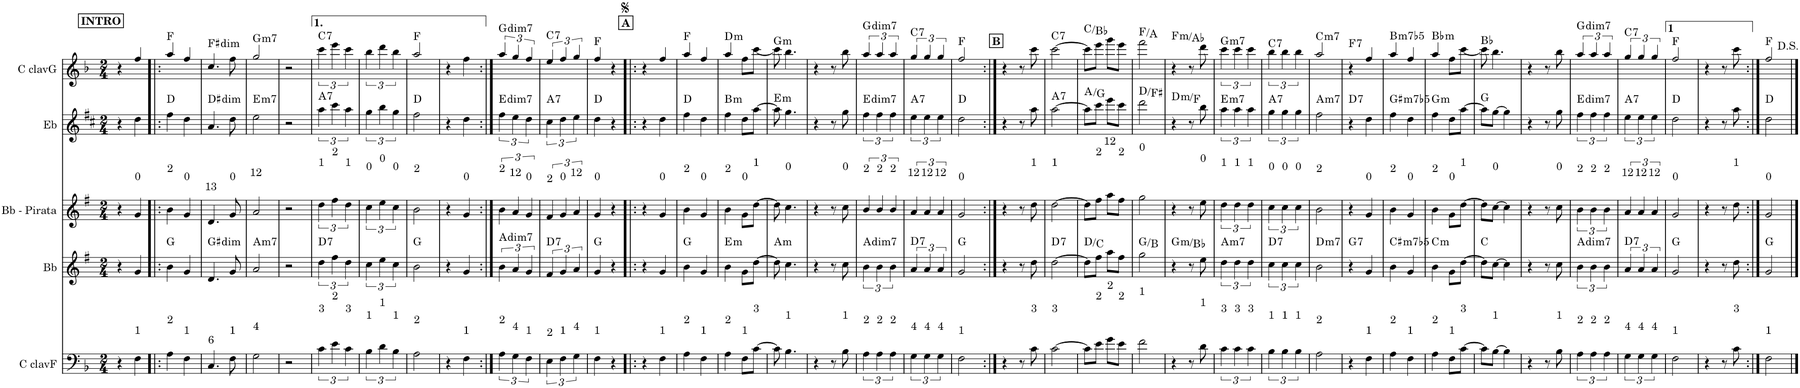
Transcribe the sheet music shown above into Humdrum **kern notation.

**kern	**kern	**harte	**kern	**kern	**harte	**kern	**harte
*part5	*part4	*part4	*part3	*part2	*part2	*part1	*part1
*staff5	*staff4	*	*staff3	*staff2	*	*staff1	*
*I"C clavF	*I"Bb	*	*I"Bb - Pirata	*I"Eb	*	*I"C clavG	*
*clefF4	*clefG2	*	*clefG2	*clefG2	*	*clefG2	*
*	*Trd1c2	*	*Trd1c2	*Trd5c9	*	*	*
*k[b-]	*k[f#]	*	*k[f#]	*k[f#c#]	*	*k[b-]	*
*F:	*G:	*	*G:	*D:	*	*F:	*
*M2/4	*M2/4	*	*M2/4	*M2/4	*	*M2/4	*
!!LO:REH:place=s1:a:B:cj:t=INTRO
=1	=1	=1	=1	=1	=1	=1	=1
4r	4r	.	4r	4r	.	4r	.
4F\	4g/	.	4g/	4dd\	.	4ff/	.
=2!|:	=2!|:	=2!|:	=2!|:	=2!|:	=2!|:	=2!|:	=2!|:
4A\	4b\	G:maj	4b\	4ff#\	D:maj	4aa/	F:maj
4F\	4g/	.	4g/	4dd\	.	4ff/	.
=3	=3	=3	=3	=3	=3	=3	=3
!	!	!LO:H:kt=dim	!	!	!LO:H:kt=dim	!	!LO:H:kt=dim
4.C/	4.d/	G#:dim	4.d/	4.a/	D#:dim	4.cc/	F#:dim
8F\	8g/	.	8g/	8dd\	.	8ff\	.
=4	=4	=4	=4	=4	=4	=4	=4
!	!	!LO:H:kt=m7	!	!	!LO:H:kt=m7	!	!LO:H:kt=m7
2G\	2a/	A:min7	2a/	2ee\	E:min7	2gg/	G:min7
=5	=5	=5	=5	=5	=5	=5	=5
2r	2r	.	2r	2r	.	2r	.
=6	=6	=6	=6	=6	=6	=6	=6
!	!	!LO:H:kt=7	!	!	!LO:H:kt=7	!	!LO:H:kt=7
6c\	6dd\	D:7	6dd\	6aa\	A:7	6ccc\	C:7
6e\	6ff#\	.	6ff#\	6ccc#\	.	6eee\	.
6c\	6dd\	.	6dd\	6aa\	.	6ccc\	.
=7	=7	=7	=7	=7	=7	=7	=7
6B-\	6cc\	.	6cc\	6gg\	.	6bb-\	.
6d\	6ee\	.	6ee\	6bb\	.	6ddd\	.
6B-\	6cc\	.	6cc\	6gg\	.	6bb-\	.
=8	=8	=8	=8	=8	=8	=8	=8
2A\	2b\	G:maj	2b\	2ff#\	D:maj	2aa/	F:maj
=9	=9	=9	=9	=9	=9	=9	=9
4r	4r	.	4r	4r	.	4r	.
4F\	4g/	.	4g/	4dd\	.	4ff\	.
=10:|!	=10:|!	=10:|!	=10:|!	=10:|!	=10:|!	=10:|!	=10:|!
!	!	!LO:H:kt=dim7	!	!	!LO:H:kt=dim7	!	!LO:H:kt=dim7
6A\	6b\	A:dim7	6b\	6ff#\	E:dim7	6aa/	G:dim7
6G\	6a/	.	6a/	6ee\	.	6gg/	.
6F\	6g/	.	6g/	6dd\	.	6ff/	.
=11	=11	=11	=11	=11	=11	=11	=11
!	!	!LO:H:kt=7	!	!	!LO:H:kt=7	!	!LO:H:kt=7
6E\	6f#/	D:7	6f#/	6cc#\	A:7	6ee/	C:7
6F\	6g/	.	6g/	6dd\	.	6ff/	.
6G\	6a/	.	6a/	6ee\	.	6gg/	.
=12	=12	=12	=12	=12	=12	=12	=12
4F\	4g/	G:maj	4g/	4dd\	D:maj	4ff/	F:maj
4r	4r	.	4r	4r	.	4r	.
!!LO:REH:place=s1:a:B:cj:t=A
=13!|:	=13!|:	=13!|:	=13!|:	=13!|:	=13!|:	=13!|:	=13!|:
4r	4r	.	4r	4r	.	4r	.
4F\	4g/	.	4g/	4dd\	.	4ff/	.
=14	=14	=14	=14	=14	=14	=14	=14
4A\	4b\	G:maj	4b\	4ff#\	D:maj	4aa/	F:maj
4F\	4g/	.	4g/	4dd\	.	4ff/	.
=15	=15	=15	=15	=15	=15	=15	=15
!	!	!LO:H:kt=m	!	!	!LO:H:kt=m	!	!LO:H:kt=m
4A\	4b\	E:min	4b\	4ff#\	B:min	4aa/	D:min
8F\L	8g\L	.	8g\L	8dd\L	.	8ff\L	.
[>8c\J	[>8dd\J	.	[>8dd\J	[>8aa\J	.	[<8ccc\J	.
=16	=16	=16	=16	=16	=16	=16	=16
!	!	!LO:H:kt=m	!	!	!LO:H:kt=m	!	!LO:H:kt=m
8c\]	8dd\]	A:min	8dd\]	8aa\]	E:min	8ccc\]	G:min
4.B-\	4.cc\	.	4.cc\	4.gg\	.	4.bb-\	.
=17	=17	=17	=17	=17	=17	=17	=17
4r	4r	.	4r	4r	.	4r	.
8r	8r	.	8r	8r	.	8r	.
8B-\	8cc\	.	8cc\	8gg\	.	8bb-\	.
=18	=18	=18	=18	=18	=18	=18	=18
!	!	!LO:H:kt=dim7	!	!	!LO:H:kt=dim7	!	!LO:H:kt=dim7
6A\	6b\	A:dim7	6b/	6ff#\	E:dim7	6aa/	G:dim7
6A\	6b\	.	6b/	6ff#\	.	6aa/	.
6A\	6b\	.	6b/	6ff#\	.	6aa/	.
=19	=19	=19	=19	=19	=19	=19	=19
!	!	!LO:H:kt=7	!	!	!LO:H:kt=7	!	!LO:H:kt=7
6G\	6a/	D:7	6a/	6ee\	A:7	6gg/	C:7
6G\	6a/	.	6a/	6ee\	.	6gg/	.
6G\	6a/	.	6a/	6ee\	.	6gg/	.
=20	=20	=20	=20	=20	=20	=20	=20
2F\	2g/	G:maj	2g/	2dd\	D:maj	2ff/	F:maj
!!LO:REH:place=s1:a:B:cj:t=B
=21:|!	=21:|!	=21:|!	=21:|!	=21:|!	=21:|!	=21:|!	=21:|!
4r	4r	.	4r	4r	.	4r	.
8r	8r	.	8r	8r	.	8r	.
8c\	8dd\	.	8dd\	8aa\	.	8ccc\	.
=22	=22	=22	=22	=22	=22	=22	=22
!	!	!LO:H:kt=7	!	!	!LO:H:kt=7	!	!LO:H:kt=7
[>2c\	[>2dd\	D:7	[>2dd\	[>2aa\	A:7	[>2ccc\	C:7
=23	=23	=23	=23	=23	=23	=23	=23
8c\L]	8dd\L]	D:maj/b7	8dd\L]	8aa\L]	A:maj/b7	8ccc\L]	C:maj/b7
8e\J	8ff#\J	.	8ff#\J	8ccc#\J	.	8eee\J	.
8g\L	8aa\L	.	8aa\L	8eee\L	.	8ggg\L	.
8e\J	8ff#\J	.	8ff#\J	8ccc#\J	.	8eee\J	.
=24	=24	=24	=24	=24	=24	=24	=24
2f\	2gg\	G:maj/3	2gg\	2ddd\	D:maj/3	2fff\	F:maj/3
=25	=25	=25	=25	=25	=25	=25	=25
!	!	!LO:H:kt=m	!	!	!LO:H:kt=m	!	!LO:H:kt=m
4r	4r	G:min/b3	4r	4r	D:min/b3	4r	F:min/b3
8r	8r	.	8r	8r	.	8r	.
8d\	8ee\	.	8ee\	8bb\	.	8ddd\	.
=26	=26	=26	=26	=26	=26	=26	=26
!	!	!LO:H:kt=m7	!	!	!LO:H:kt=m7	!	!LO:H:kt=m7
6c\	6dd\	A:min7	6dd\	6aa\	E:min7	6ccc\	G:min7
6c\	6dd\	.	6dd\	6aa\	.	6ccc\	.
6c\	6dd\	.	6dd\	6aa\	.	6ccc\	.
=27	=27	=27	=27	=27	=27	=27	=27
!	!	!LO:H:kt=7	!	!	!LO:H:kt=7	!	!LO:H:kt=7
6B-\	6cc\	D:7	6cc\	6gg\	A:7	6bb-\	C:7
6B-\	6cc\	.	6cc\	6gg\	.	6bb-\	.
6B-\	6cc\	.	6cc\	6gg\	.	6bb-\	.
=28	=28	=28	=28	=28	=28	=28	=28
!	!	!LO:H:kt=m7	!	!	!LO:H:kt=m7	!	!LO:H:kt=m7
2A\	2b\	D:min7	2b\	2ff#\	A:min7	2aa/	C:min7
=29	=29	=29	=29	=29	=29	=29	=29
!	!	!LO:H:kt=7	!	!	!LO:H:kt=7	!	!LO:H:kt=7
4r	4r	G:7	4r	4r	D:7	4r	F:7
4F\	4g/	.	4g/	4dd\	.	4ff/	.
=30	=30	=30	=30	=30	=30	=30	=30
!	!	!LO:H:kt=m7b5	!	!	!LO:H:kt=m7b5	!	!LO:H:kt=m7b5
4A\	4b\	C#:hdim7	4b\	4ff#\	G#:hdim7	4aa/	B:hdim7
4F\	4g/	.	4g/	4dd\	.	4ff/	.
=31	=31	=31	=31	=31	=31	=31	=31
!	!	!LO:H:kt=m	!	!	!LO:H:kt=m	!	!LO:H:kt=m
4A\	4b\	C:min	4b\	4ff#\	G:min	4aa/	Bb:min
8F\L	8g\L	.	8g\L	8dd\L	.	8ff\L	.
[>8c\J	[>8dd\J	.	[>8dd\J	[>8aa\J	.	[<8ccc\J	.
=32	=32	=32	=32	=32	=32	=32	=32
8c\L]	8dd\L]	C:maj	8dd\L]	8aa\L]	G:maj	8ccc\]	Bb:maj
[>8B-\J	[>8cc\J	.	[>8cc\J	[>8gg\J	.	4.bb-\	.
4B-\]	4cc\]	.	4cc\]	4gg\]	.	.	.
=33	=33	=33	=33	=33	=33	=33	=33
4r	4r	.	4r	4r	.	4r	.
8r	8r	.	8r	8r	.	8r	.
8B-\	8cc\	.	8cc\	8gg\	.	8bb-\	.
=34	=34	=34	=34	=34	=34	=34	=34
!	!	!LO:H:kt=dim7	!	!	!LO:H:kt=dim7	!	!LO:H:kt=dim7
6A\	6b\	A:dim7	6b\	6ff#\	E:dim7	6aa/	G:dim7
6A\	6b\	.	6b\	6ff#\	.	6aa/	.
6A\	6b\	.	6b\	6ff#\	.	6aa/	.
=35	=35	=35	=35	=35	=35	=35	=35
!	!	!LO:H:kt=7	!	!	!LO:H:kt=7	!	!LO:H:kt=7
6G\	6a/	D:7	6a/	6ee\	A:7	6gg/	C:7
6G\	6a/	.	6a/	6ee\	.	6gg/	.
6G\	6a/	.	6a/	6ee\	.	6gg/	.
=36	=36	=36	=36	=36	=36	=36	=36
2F\	2g/	G:maj	2g/	2dd\	D:maj	2ff/	F:maj
=37	=37	=37	=37	=37	=37	=37	=37
4r	4r	.	4r	4r	.	4r	.
8r	8r	.	8r	8r	.	8r	.
8c\	8dd\	.	8dd\	8aa\	.	8ccc\	.
=38:|!	=38:|!	=38:|!	=38:|!	=38:|!	=38:|!	=38:|!	=38:|!
2F\	2g/	G:maj	2g/	2dd\	D:maj	2ff/	F:maj
==	==	==	==	==	==	==	==
*-	*-	*-	*-	*-	*-	*-	*-
